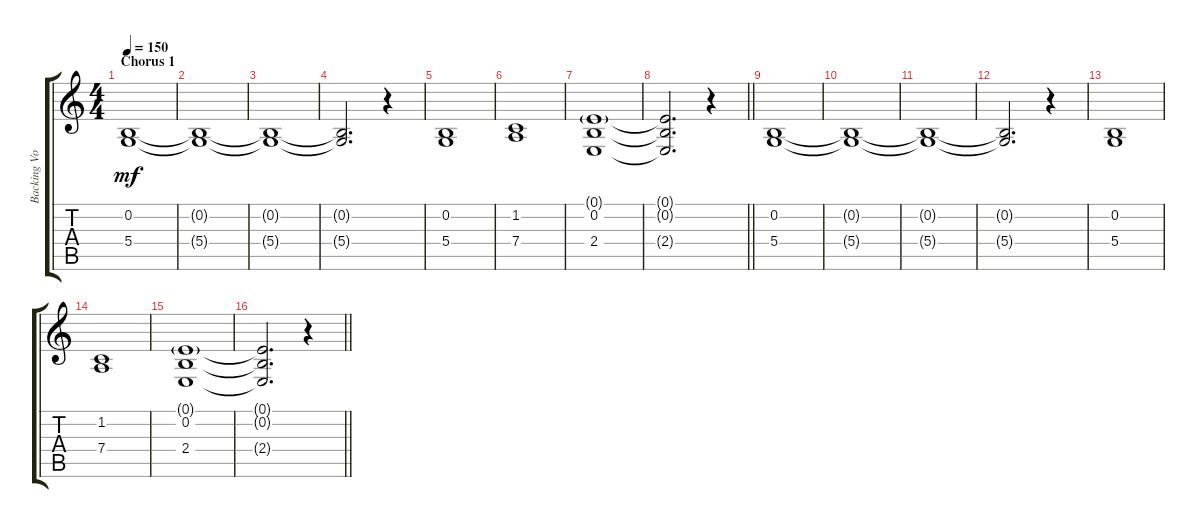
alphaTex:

\track ("Backing Vocals" "Backing Vo") {instrument pad7halo}
\staff {score tabs}
\tuning (E4 B3 G3 D3 A2 E2) {hide}
\ts (4 4)
\section ("" "Chorus 1")
\tempo 150
\clef g2
\ks c
(0.2 5.4).1{dy mf} |
(0.2{t} 5.4{t}).1 |
(0.2{t} 5.4{t}).1 |
(0.2{t} 5.4{t}).2{d} r.4 |
(0.2 5.4).1 |
(1.2 7.4).1 |
(0.1{g} 0.2 2.4).1 |
\barLineRight lightlight
(0.1{t} 0.2{t} 2.4{t}).2{d} r.4 |
(0.2 5.4).1 |
(0.2{t} 5.4{t}).1 |
(0.2{t} 5.4{t}).1 |
(0.2{t} 5.4{t}).2{d} r.4 |
(0.2 5.4).1 |
(1.2 7.4).1 |
(0.1{g} 0.2 2.4).1 |
\barLineRight lightlight
(0.1{t} 0.2{t} 2.4{t}).2{d} r.4
